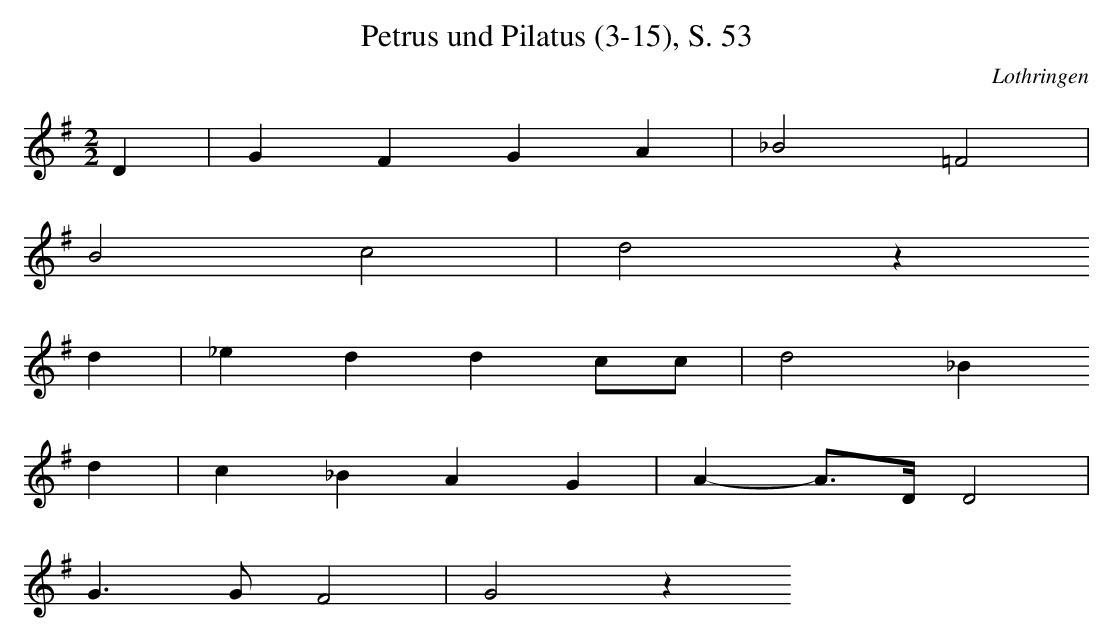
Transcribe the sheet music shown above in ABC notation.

X:1
T: Petrus und Pilatus (3-15), S. 53
O: Lothringen
M: 2/2
L: 1/16
K: G
D4 | G4F4G4A4 | _B8=F8 |
B8c8 | d8z4
d4 | _e4d4d4c2c2 | d8_B4
d4 | c4_B4A4G4 | A4-A3DD8 |
G6G2F8 | G8z4
